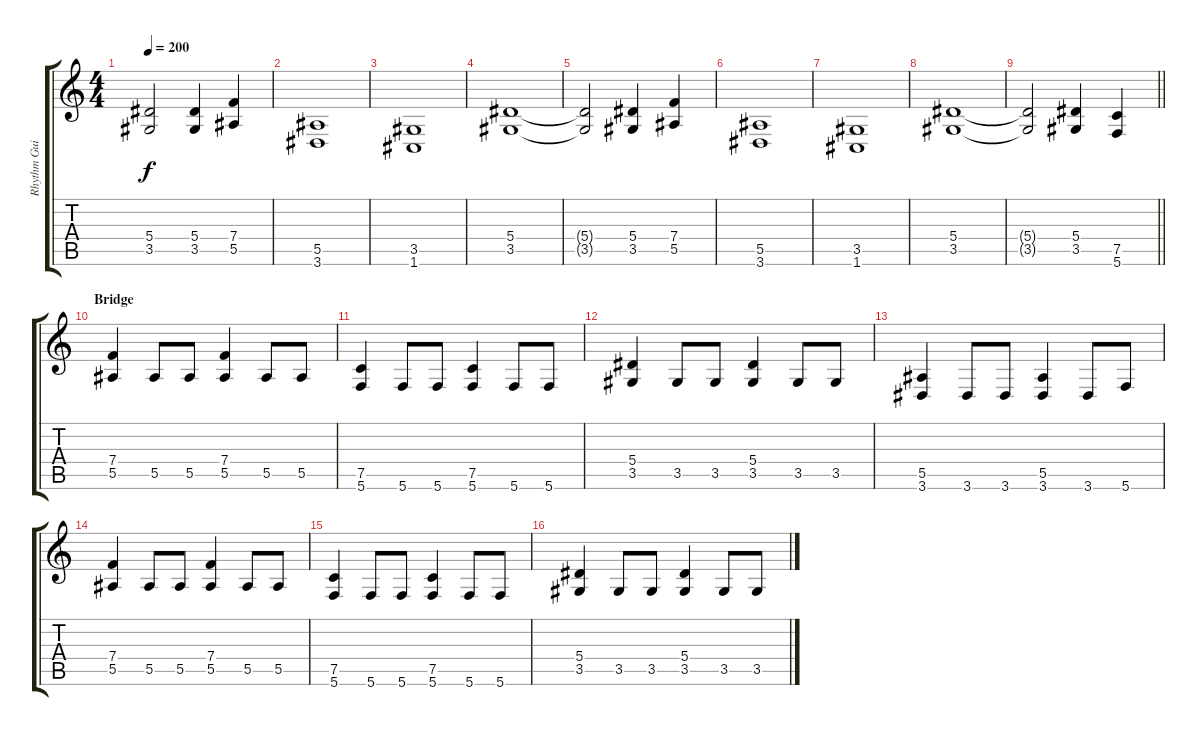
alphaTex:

\track ("Rhythm Guitar" "Rhythm Gui") {instrument distortionguitar}
\staff {score tabs}
\tuning (C4 G3 Eb3 Bb2 F2 C2) {hide}
\ts (4 4)
\tempo 200
\clef g2
\ks c
(5.4{t} 3.5{t}).2{dy f} (5.4 3.5).4 (7.4 5.5).4 |
(5.5 3.6).1 |
(3.5 1.6).1 |
(5.4 3.5).1 |
(5.4{t} 3.5{t}).2 (5.4 3.5).4 (7.4 5.5).4 |
(5.5 3.6).1 |
(3.5 1.6).1 |
(5.4 3.5).1 |
\barLineRight lightlight
(5.4{t} 3.5{t}).2 (5.4 3.5).4 (7.5 5.6).4 |
\section ("" "Bridge")
(7.4 5.5).4 5.5.8 5.5.8 (7.4 5.5).4 5.5.8 5.5.8 |
(7.5 5.6).4 5.6.8 5.6.8 (7.5 5.6).4 5.6.8 5.6.8 |
(5.4 3.5).4 3.5.8 3.5.8 (5.4 3.5).4 3.5.8 3.5.8 |
(5.5 3.6).4 3.6.8 3.6.8 (5.5 3.6).4 3.6.8 5.6.8 |
(7.4 5.5).4 5.5.8 5.5.8 (7.4 5.5).4 5.5.8 5.5.8 |
(7.5 5.6).4 5.6.8 5.6.8 (7.5 5.6).4 5.6.8 5.6.8 |
(5.4 3.5).4 3.5.8 3.5.8 (5.4 3.5).4 3.5.8 3.5.8
